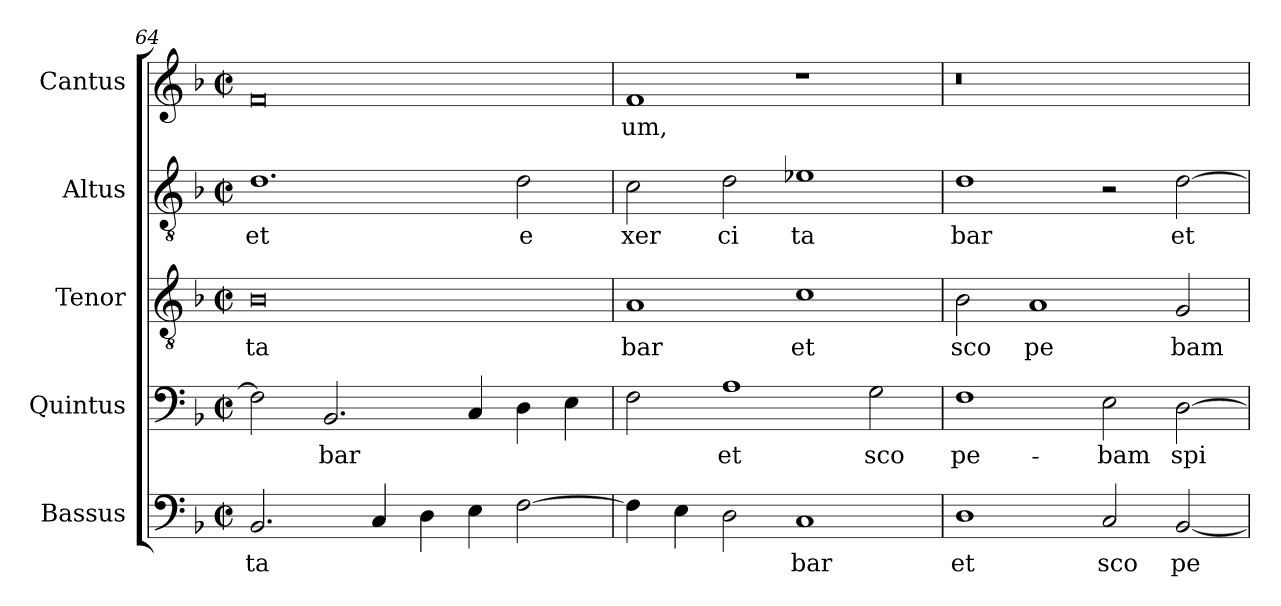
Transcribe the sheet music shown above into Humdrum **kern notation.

**kern	**text	**kern	**text	**kern	**text	**kern	**text	**kern	**text
*part5	*part5	*part4	*part4	*part3	*part3	*part2	*part2	*part1	*part1
*staff5	*staff5	*staff4	*staff4	*staff3	*staff3	*staff2	*staff2	*staff1	*staff1
*I"Bassus	*	*I"Quintus	*	*I"Tenor	*	*I"Altus	*	*I"Cantus	*
*clefF4	*	*clefF4	*	*clefGv2	*	*clefGv2	*	*clefG2	*
*k[b-]	*	*k[b-]	*	*k[b-]	*	*k[b-]	*	*k[b-]	*
*F:	*	*F:	*	*F:	*	*F:	*	*F:	*
*M2/2	*	*M2/2	*	*M2/2	*	*M2/2	*	*M2/2	*
*met(c|)	*	*met(c|)	*	*met(c|)	*	*met(c|)	*	*met(c|)	*
=64	=64	=64	=64	=64	=64	=64	=64	=64	=64
!	!LO:LY:b:cj	!	!	!	!LO:LY:b:cj	!	!LO:LY:b:cj	!	!
2.BB-/	ta	2F\]	.	0B-	ta	1.d	et	0f	.
!	!	!	!LO:LY:b	!	!	!	!	!	!
.	.	2.BB-/	bar	.	.	.	.	.	.
4C/	.	.	.	.	.	.	.	.	.
4D\	.	.	.	.	.	.	.	.	.
4E\	.	4C/	.	.	.	.	.	.	.
!	!	!	!	!	!	!	!LO:LY:b:cj	!	!
[>2F\	.	4D\	.	.	.	2d\	e	.	.
.	.	4E\	.	.	.	.	.	.	.
=65	=65	=65	=65	=65	=65	=65	=65	=65	=65
!	!	!	!	!	!LO:LY:b:cj	!	!LO:LY:b:cj	!	!LO:LY:b:cj
4F\]	.	2F\	.	1A	bar	2c\	xer	1f	um,
4E\	.	.	.	.	.	.	.	.	.
!	!	!	!LO:LY:b:cj	!	!	!	!LO:LY:b:cj	!	!
2D\	.	1A	et	.	.	2d\	ci	.	.
!	!LO:LY:b:cj	!	!	!	!LO:LY:b:cj	!	!LO:LY:b:cj	!	!
1C	bar	.	.	1c	et	1e-X	ta	1r	.
!	!	!	!LO:LY:b:cj	!	!	!	!	!	!
.	.	2G\	sco	.	.	.	.	.	.
!!LO:LB:g=z
=66	=66	=66	=66	=66	=66	=66	=66	=66	=66
!	!LO:LY:b:cj	!	!LO:LY:b:cj	!	!LO:LY:b:cj	!	!LO:LY:b:cj	!	!
1D	et	1F	pe-	2B-\	sco	1d	bar	0r	.
!	!	!	!	!	!LO:LY:b:cj	!	!	!	!
.	.	.	.	1A	pe	.	.	.	.
!	!LO:LY:b:cj	!	!LO:LY:b:cj	!	!	!	!	!	!
2C/	sco	2E\	-bam	.	.	2r	.	.	.
!	!LO:LY:b:cj	!	!LO:LY:b	!	!LO:LY:b:cj	!	!LO:LY:b:cj	!	!
[<2BB-/	pe	[>2D\	spi-	2G/	bam	[>2d\	et	.	.
=	=	=	=	=	=	=	=	=	=
*-	*-	*-	*-	*-	*-	*-	*-	*-	*-
